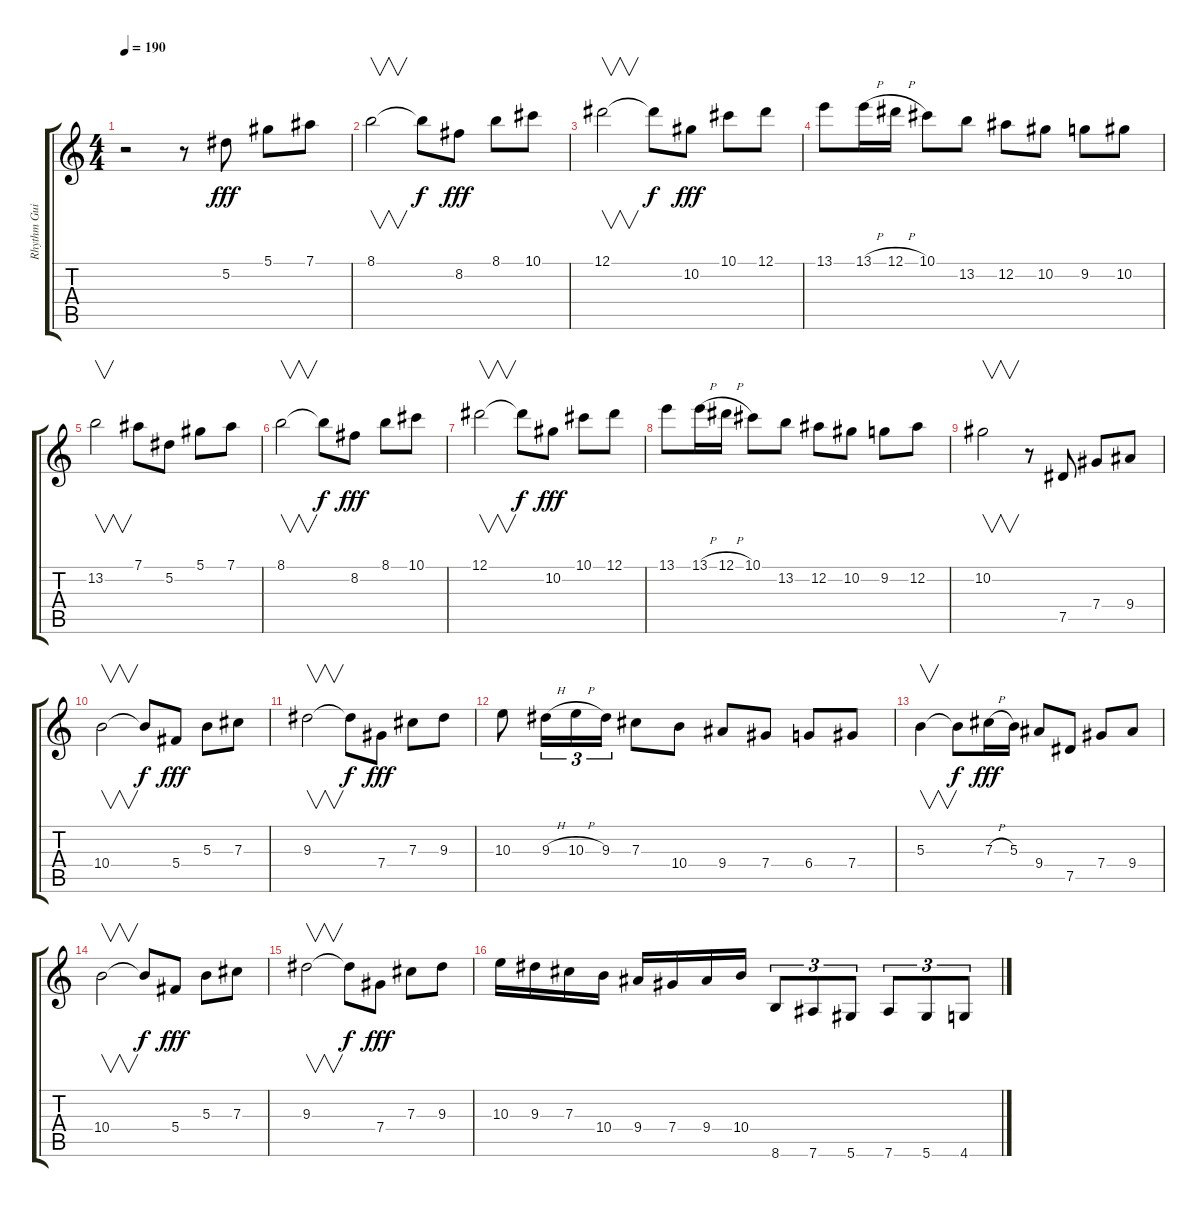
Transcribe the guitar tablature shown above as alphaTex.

\track ("Rhythm Guitar" "Rhythm Gui") {instrument overdrivenguitar}
\staff {score tabs}
\tuning (Eb4 Bb3 Gb3 Db3 Ab2 Eb2) {hide}
\ts (4 4)
\tempo 190
\clef g2
\ks c
r.2{dy fff instrument acousticguitarnylon} r.8 5.2.8 5.1.8 7.1.8 |
8.1.2{v instrument acousticguitarnylon} 8.1{t}.8{dy f} 8.2.8{dy fff} 8.1.8 10.1.8 |
12.1.2{v instrument acousticguitarnylon} 12.1{t}.8{dy f} 10.2.8{dy fff} 10.1.8 12.1.8 |
13.1.8{instrument acousticguitarnylon} 13.1{h}.16 12.1{h}.16 10.1.8 13.2.8 12.2.8 10.2.8 9.2.8 10.2.8 |
13.2.2{v instrument acousticguitarnylon} 7.1.8 5.2.8 5.1.8 7.1.8 |
8.1.2{v instrument acousticguitarnylon} 8.1{t}.8{dy f} 8.2.8{dy fff} 8.1.8 10.1.8 |
12.1.2{v instrument acousticguitarnylon} 12.1{t}.8{dy f} 10.2.8{dy fff} 10.1.8 12.1.8 |
13.1.8{instrument acousticguitarnylon} 13.1{h}.16 12.1{h}.16 10.1.8 13.2.8 12.2.8 10.2.8 9.2.8 12.2.8 |
10.2.2{v instrument acousticguitarnylon} r.8 7.5.8{volume 16 instrument overdrivenguitar} 7.4.8 9.4.8 |
10.4.2{v} 10.4{t}.8{dy f} 5.4.8{dy fff} 5.3.8 7.3.8 |
9.3.2{v} 9.3{t}.8{dy f} 7.4.8{dy fff} 7.3.8 9.3.8 |
10.3.8 9.3{h}.16{tu (3 2)} 10.3{h}.16{tu (3 2)} 9.3.16{tu (3 2)} 7.3.8 10.4.8 9.4.8 7.4.8 6.4.8 7.4.8 |
5.3.4{v} 5.3{t}.8{dy f} 7.3{h}.16{dy fff} 5.3.16 9.4.8 7.5.8 7.4.8 9.4.8 |
10.4.2{v} 10.4{t}.8{dy f} 5.4.8{dy fff} 5.3.8 7.3.8 |
9.3.2{v} 9.3{t}.8{dy f} 7.4.8{dy fff} 7.3.8 9.3.8 |
10.3.16 9.3.16 7.3.16 10.4.16 9.4.16 7.4.16 9.4.16 10.4.16 8.6.8{tu (3 2)} 7.6.8{tu (3 2)} 5.6.8{tu (3 2)} 7.6.8{tu (3 2)} 5.6.8{tu (3 2)} 4.6.8{tu (3 2)}
